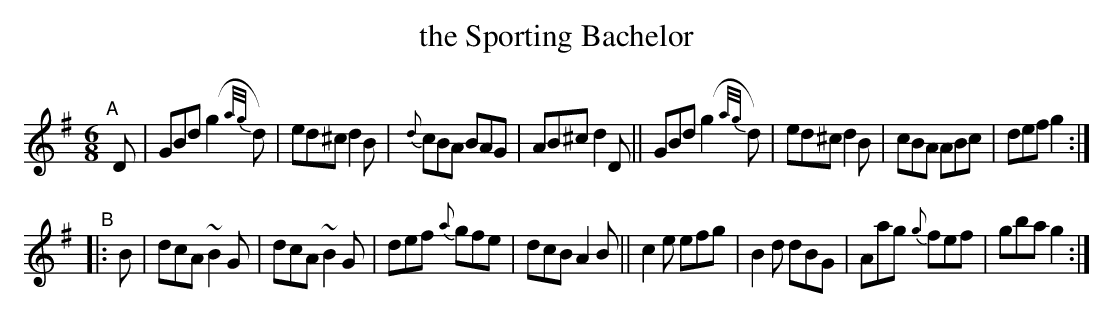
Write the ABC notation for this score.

X:1
T: the Sporting Bachelor
M: 6/8
L: 1/8
K: G
"^A"[|] D |\
GBd (g2{a/g/}d) | ed^c d2B | {d}cBA BAG | AB^c d2D ||\
GBd (g2{a/g/}d) | ed^c d2B | cBA ABc | def g2 :|
"^B"|: B |\
dcA ~B2G | dcA ~B2G | def {a}gfe | dcB A2B ||\
c2e efg | B2d dBG | Aag {g}fef | gba g2 :|
